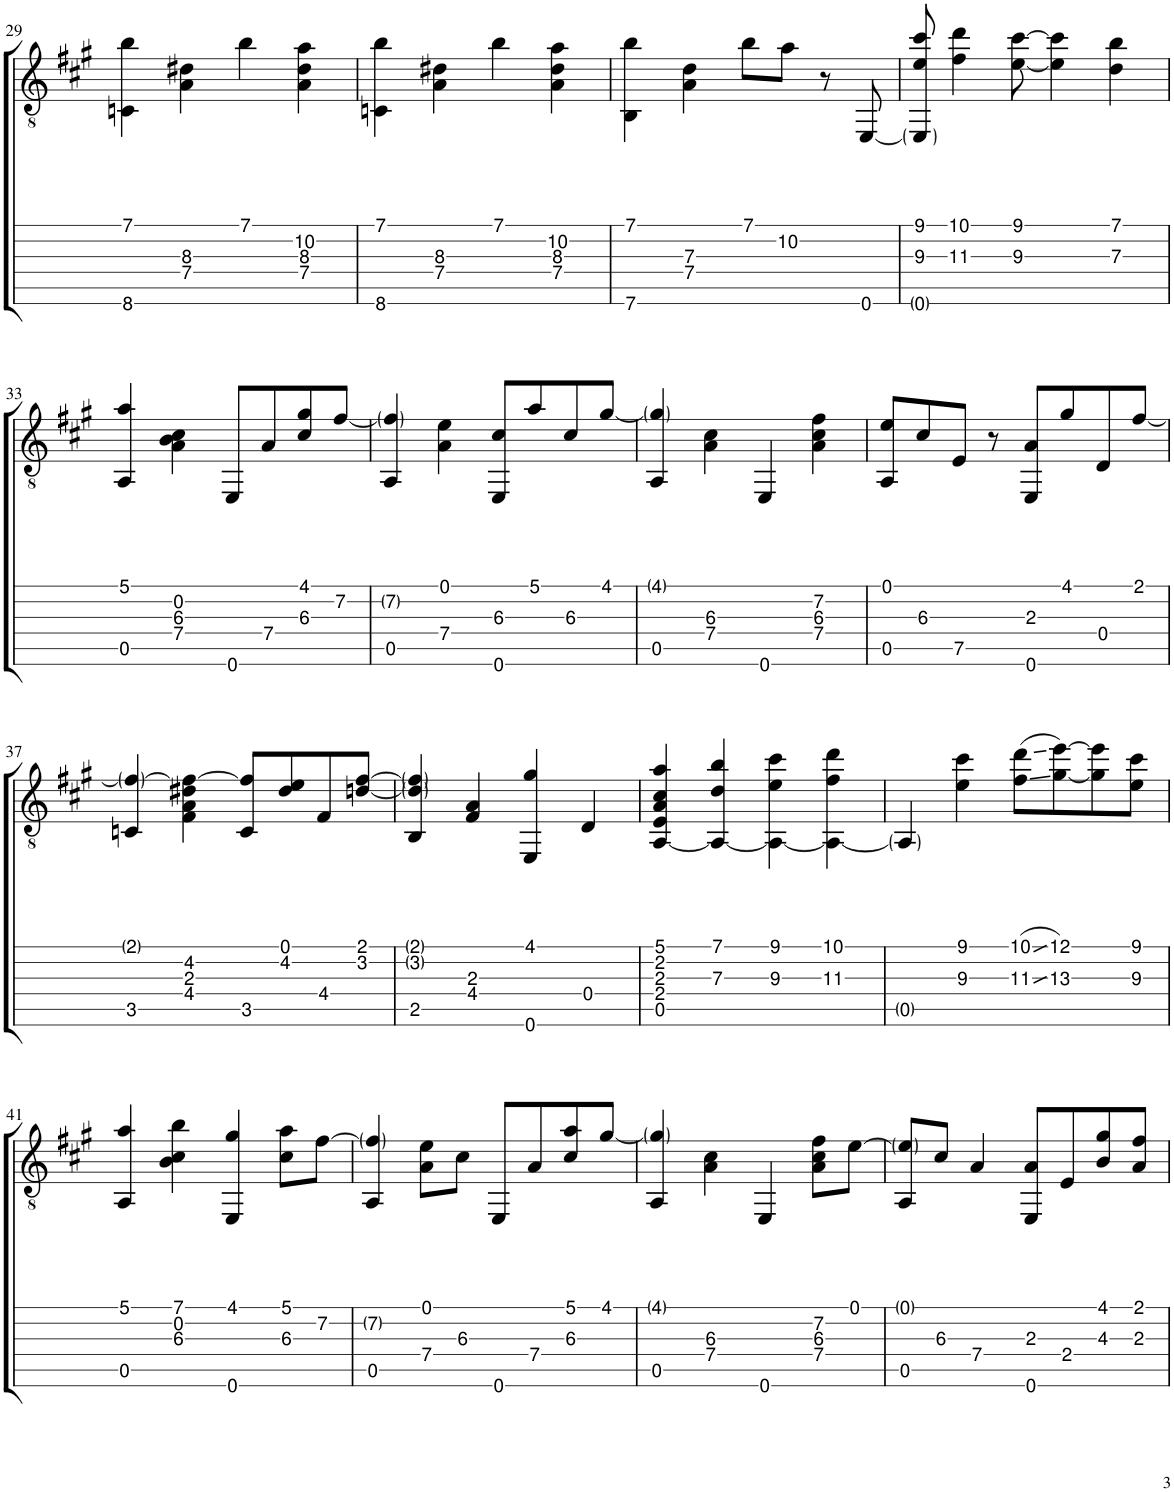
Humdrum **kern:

**kern	**kern
*part1	*part1
*staff2	*staff1
*I"N-Gt	*
!!LO:PB:g=z
*	*clefGv2
*k[f#c#g#]	*k[f#c#g#]
*M4/4	*M4/4
=29	=29
4C 4b	4Cn\ 4b\
4A 4d#	4A\ 4d#X\
4b	4b\
4A 4d# 4a	4A\ 4d#\ 4a\
=30	=30
4C 4b	4Cn\ 4b\
4A 4d#	4A\ 4d#X\
4b	4b\
4A 4d# 4a	4A\ 4d#\ 4a\
=31	=31
4BB 4b	4BB\ 4b\
4A 4d	4A\ 4d\
8bL	8b\L
8aJ	8a\J
8r	8r
[8EE	[8EE/
=32	=32
8EE] 8e 8cc#	8EE/] 8e/ 8cc#/
4f# 4dd	4f#\ 4dd\
[8e [8cc#	[8e\ [8cc#\
4e] 4cc#]	4e\] 4cc#\]
4d 4b	4d\ 4b\
!!LO:LB:g=z
=33	=33
4AA 4a	4AA/ 4a/
4A 4c# 4B	4A\ 4B\ 4c#\
8EEL	8EE/L
8AJ	8A/
8c#\ 8g#\L	8c#/ 8g#/
[8f#J	[8f#/J
=34	=34
4AA 4f#]	4AA/ 4f#/]
4A 4e	4A\ 4e\
8EE\ 8c#\L	8EE/ 8c#/L
8aJ	8a/
8c#L	8c#/
[8g#J	[8g#/J
=35	=35
4AA 4g#]	4AA/ 4g#/]
4A 4c#	4A\ 4c#\
4EE	4EE/
4A 4c# 4f#	4A\ 4c#\ 4f#\
=36	=36
8AA\ 8e\L	8AA/ 8e/L
8c#J	8c#/
8E	8E/J
8r	8r
8EE\ 8A\L	8EE/ 8A/L
8g#J	8g#/
8DL	8D/
[8f#J	[8f#/J
!!LO:LB:g=z
=37	=37
4C 4f#_	4Cn/ 4f#/_
4F# 4A 4d# 4f#_	4F#\ 4A\ 4d#X\ 4f#\_
8C\ 8f#]\L	8C/ 8f#/]L
8d#\ 8e\J	8d#/ 8e/
8F#L	8F#/
[8d\ [8f#\J	[8dn/ [8f#/J
=38	=38
4BB 4d] 4f#]	4BB/ 4d/] 4f#/]
4F# 4A	4F#/ 4A/
4EE 4g#	4EE/ 4g#/
4D	4D/
=39	=39
[4AA 4E 4A 4c# 4a	[4AA/ 4E/ 4A/ 4c#/ 4a/
4AA_ 4d 4b	4AA/_ 4d/ 4b/
4AA_ 4e 4cc#	4AA\_ 4e\ 4cc#\
4AA_ 4f# 4dd	4AA\_ 4f#\ 4dd\
=40	=40
4AA]	4AA/]
4e 4cc#	4e\ 4cc#\
8f#\ 8dd\L	(8f#\ 8dd\L
[8g#\ [8ee\J	[8g#\ [8ee\)
8g#]\ 8ee]\L	8g#\] 8ee\]
8e\ 8cc#\J	8e\ 8cc#\J
!!LO:LB:g=z
=41	=41
4AA 4a	4AA/ 4a/
4c# 4B 4b	4B\ 4c#\ 4b\
4EE 4g#	4EE/ 4g#/
8c#\ 8a\L	8c#\ 8a\L
[8f#J	[8f#\J
=42	=42
4AA 4f#]	4AA/ 4f#/]
8A\ 8e\L	8A\ 8e\L
8c#J	8c#\J
8EEL	8EE/L
8AJ	8A/
8c#\ 8a\L	8c#/ 8a/
[8g#J	[8g#/J
=43	=43
4AA 4g#]	4AA/ 4g#/]
4A 4c#	4A\ 4c#\
4EE	4EE/
8A\ 8c#\ 8f#\L	8A\ 8c#\ 8f#\L
[8eJ	[8e\J
=44	=44
8AA\ 8e]\L	8AA/ 8e/]L
8c#J	8c#/J
4A	4A/
8EE\ 8A\L	8EE/ 8A/L
8EJ	8E/
8B\ 8g#\L	8B/ 8g#/
8A\ 8f#\J	8A/ 8f#/J
=	=
*-	*-
